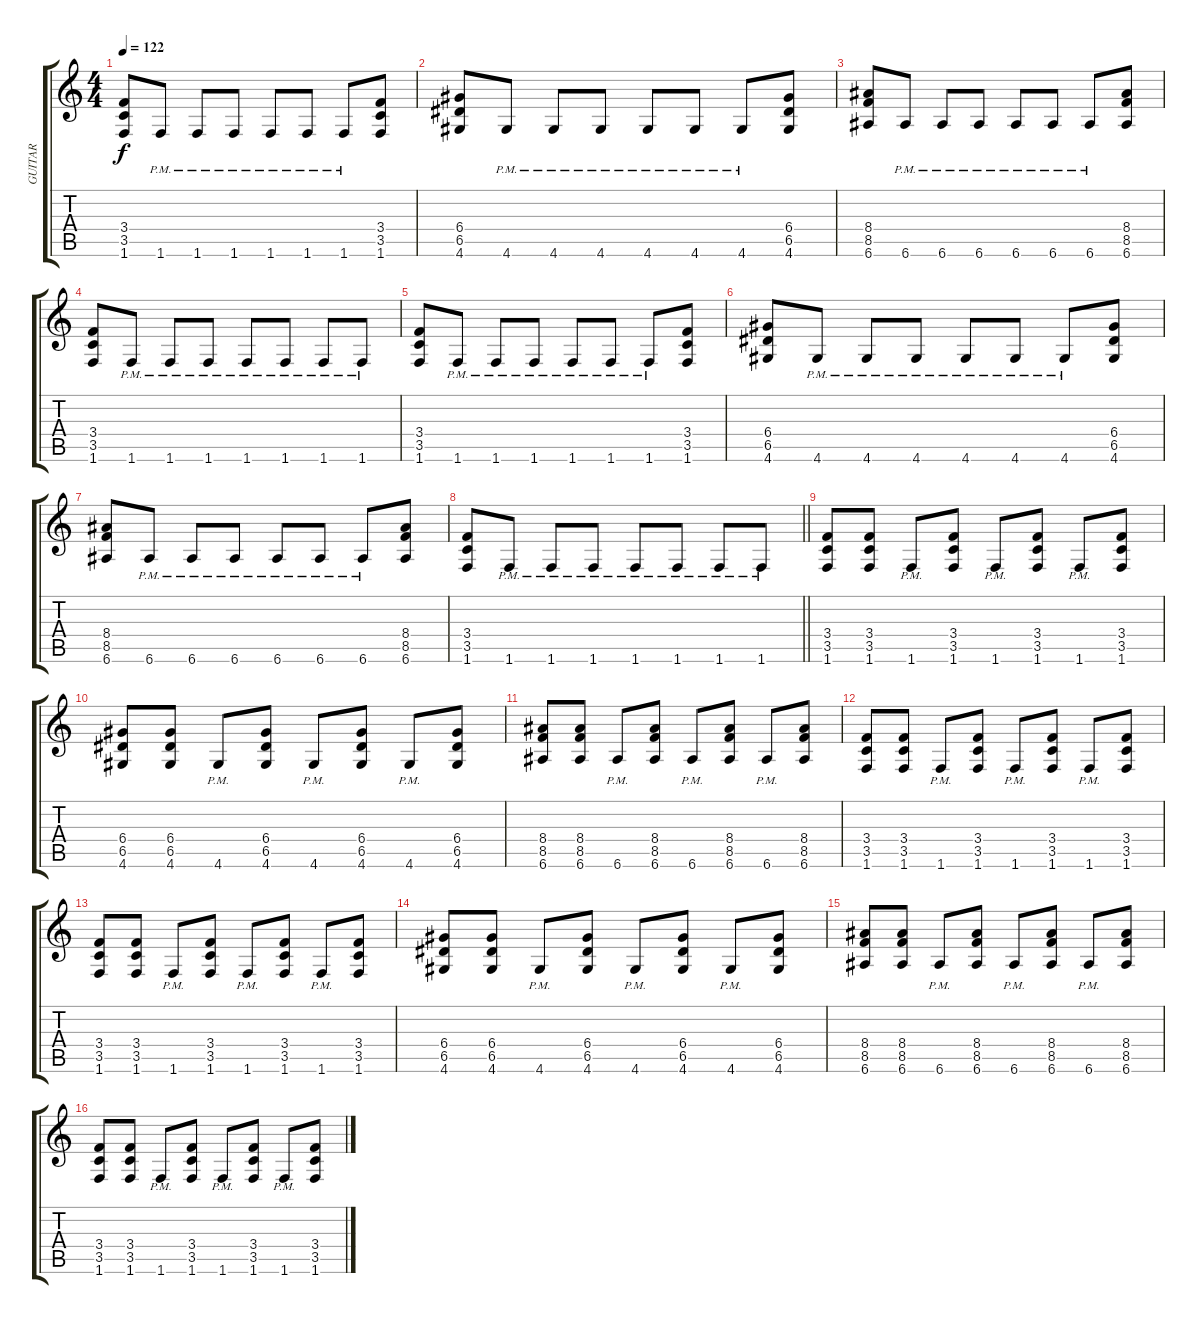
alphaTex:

\track ("GUITAR" "GUITAR") {instrument overdrivenguitar}
\staff {score tabs}
\tuning (E4 B3 G3 D3 A2 E2) {hide}
\ts (4 4)
\tempo 122
\clef g2
\ks c
(3.4 3.5 1.6).8{dy f} 1.6{pm}.8 1.6{pm}.8 1.6{pm}.8 1.6{pm}.8 1.6{pm}.8 1.6{pm}.8 (3.4 3.5 1.6).8 |
(6.4 6.5 4.6).8 4.6{pm}.8 4.6{pm}.8 4.6{pm}.8 4.6{pm}.8 4.6{pm}.8 4.6{pm}.8 (6.4 6.5 4.6).8 |
(8.4 8.5 6.6).8 6.6{pm}.8 6.6{pm}.8 6.6{pm}.8 6.6{pm}.8{txt ""} 6.6{pm}.8 6.6{pm}.8 (8.4 8.5 6.6).8 |
(3.4 3.5 1.6).8 1.6{pm}.8 1.6{pm}.8 1.6{pm}.8 1.6{pm}.8 1.6{pm}.8 1.6{pm}.8 1.6{pm}.8 |
(3.4 3.5 1.6).8 1.6{pm}.8 1.6{pm}.8 1.6{pm}.8 1.6{pm}.8 1.6{pm}.8 1.6{pm}.8 (3.4 3.5 1.6).8 |
(6.4 6.5 4.6).8 4.6{pm}.8 4.6{pm}.8 4.6{pm}.8 4.6{pm}.8 4.6{pm}.8 4.6{pm}.8 (6.4 6.5 4.6).8 |
(8.4 8.5 6.6).8 6.6{pm}.8 6.6{pm}.8 6.6{pm}.8 6.6{pm}.8 6.6{pm}.8 6.6{pm}.8 (8.4 8.5 6.6).8 |
\barLineRight lightlight
(3.4 3.5 1.6).8 1.6{pm}.8 1.6{pm}.8 1.6{pm}.8 1.6{pm}.8 1.6{pm}.8 1.6{pm}.8 1.6{pm}.8 |
(3.4 3.5 1.6).8 (3.4 3.5 1.6).8 1.6{pm}.8 (3.4 3.5 1.6).8 1.6{pm}.8 (3.4 3.5 1.6).8 1.6{pm}.8 (3.4 3.5 1.6).8 |
(6.4 6.5 4.6).8 (6.4 6.5 4.6).8 4.6{pm}.8 (6.4 6.5 4.6).8 4.6{pm}.8 (6.4 6.5 4.6).8 4.6{pm}.8 (6.4 6.5 4.6).8 |
(8.4 8.5 6.6).8 (8.4 8.5 6.6).8 6.6{pm}.8 (8.4 8.5 6.6).8 6.6{pm}.8 (8.4 8.5 6.6).8 6.6{pm}.8 (8.4 8.5 6.6).8 |
(3.4 3.5 1.6).8 (3.4 3.5 1.6).8 1.6{pm}.8 (3.4 3.5 1.6).8 1.6{pm}.8 (3.4 3.5 1.6).8 1.6{pm}.8 (3.4 3.5 1.6).8 |
(3.4 3.5 1.6).8 (3.4 3.5 1.6).8 1.6{pm}.8 (3.4 3.5 1.6).8 1.6{pm}.8 (3.4 3.5 1.6).8 1.6{pm}.8 (3.4 3.5 1.6).8 |
(6.4 6.5 4.6).8 (6.4 6.5 4.6).8 4.6{pm}.8 (6.4 6.5 4.6).8 4.6{pm}.8 (6.4 6.5 4.6).8 4.6{pm}.8 (6.4 6.5 4.6).8 |
(8.4 8.5 6.6).8 (8.4 8.5 6.6).8 6.6{pm}.8 (8.4 8.5 6.6).8 6.6{pm}.8 (8.4 8.5 6.6).8 6.6{pm}.8 (8.4 8.5 6.6).8 |
(3.4 3.5 1.6).8 (3.4 3.5 1.6).8 1.6{pm}.8 (3.4 3.5 1.6).8 1.6{pm}.8 (3.4 3.5 1.6).8 1.6{pm}.8 (3.4 3.5 1.6).8
